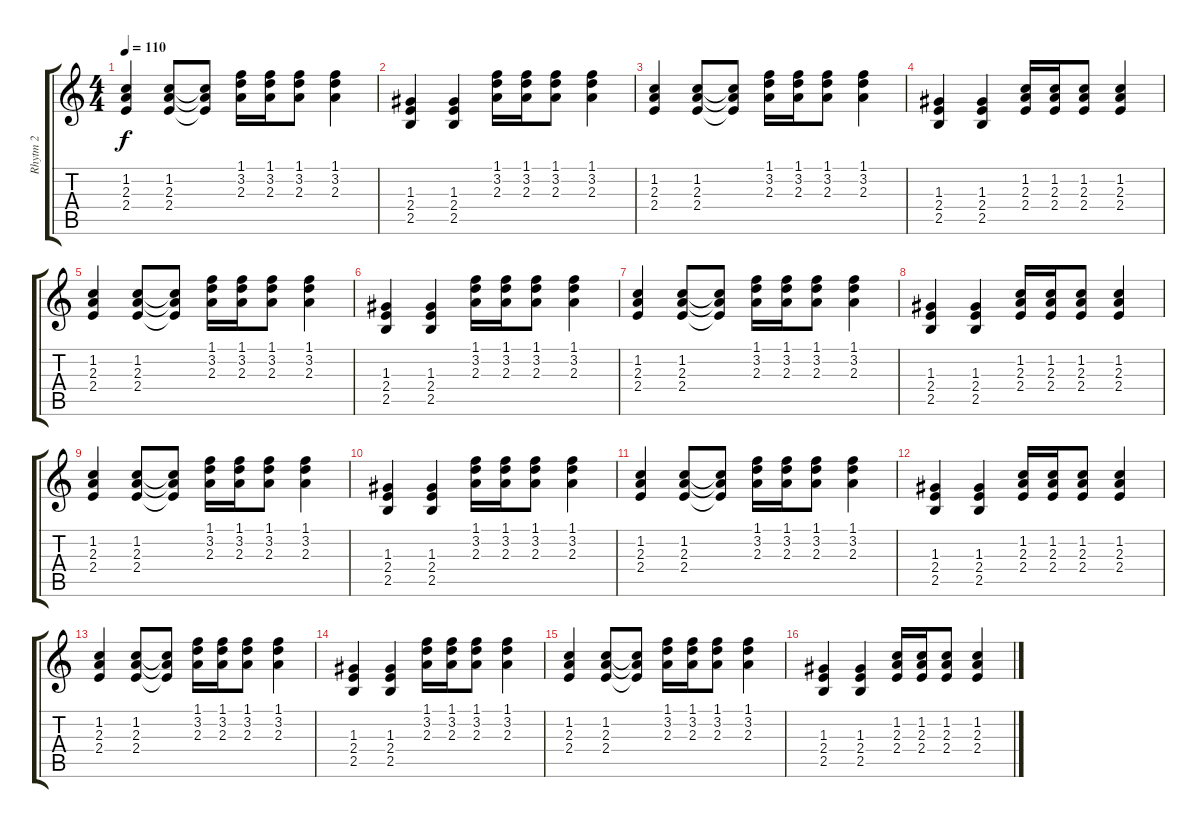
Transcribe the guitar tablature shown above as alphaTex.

\track ("Rhytm 2" "Rhytm 2") {instrument acousticguitarsteel}
\staff {score tabs}
\tuning (E4 B3 G3 D3 A2 E2) {hide}
\ts (4 4)
\tempo 110
\clef g2
\ks c
(1.2 2.3 2.4).4{dy f} (1.2 2.3 2.4).8 (1.2{t} 2.3{t} 2.4{t}).8 (1.1 3.2 2.3).16 (1.1 3.2 2.3).16 (1.1 3.2 2.3).8 (1.1 3.2 2.3).4 |
(1.3 2.4 2.5).4 (1.3 2.4 2.5).4 (1.1 3.2 2.3).16 (1.1 3.2 2.3).16 (1.1 3.2 2.3).8 (1.1 3.2 2.3).4 |
\section ("" "")
(1.2 2.3 2.4).4 (1.2 2.3 2.4).8 (1.2{t} 2.3{t} 2.4{t}).8 (1.1 3.2 2.3).16 (1.1 3.2 2.3).16 (1.1 3.2 2.3).8 (1.1 3.2 2.3).4 |
(1.3 2.4 2.5).4 (1.3 2.4 2.5).4 (1.2 2.3 2.4).16 (1.2 2.3 2.4).16 (1.2 2.3 2.4).8 (1.2 2.3 2.4).4 |
(1.2 2.3 2.4).4 (1.2 2.3 2.4).8 (1.2{t} 2.3{t} 2.4{t}).8 (1.1 3.2 2.3).16 (1.1 3.2 2.3).16 (1.1 3.2 2.3).8 (1.1 3.2 2.3).4 |
(1.3 2.4 2.5).4 (1.3 2.4 2.5).4 (1.1 3.2 2.3).16 (1.1 3.2 2.3).16 (1.1 3.2 2.3).8 (1.1 3.2 2.3).4 |
(1.2 2.3 2.4).4 (1.2 2.3 2.4).8 (1.2{t} 2.3{t} 2.4{t}).8 (1.1 3.2 2.3).16 (1.1 3.2 2.3).16 (1.1 3.2 2.3).8 (1.1 3.2 2.3).4 |
(1.3 2.4 2.5).4 (1.3 2.4 2.5).4 (1.2 2.3 2.4).16 (1.2 2.3 2.4).16 (1.2 2.3 2.4).8 (1.2 2.3 2.4).4 |
(1.2 2.3 2.4).4 (1.2 2.3 2.4).8 (1.2{t} 2.3{t} 2.4{t}).8 (1.1 3.2 2.3).16 (1.1 3.2 2.3).16 (1.1 3.2 2.3).8 (1.1 3.2 2.3).4 |
(1.3 2.4 2.5).4 (1.3 2.4 2.5).4 (1.1 3.2 2.3).16 (1.1 3.2 2.3).16 (1.1 3.2 2.3).8 (1.1 3.2 2.3).4 |
(1.2 2.3 2.4).4 (1.2 2.3 2.4).8 (1.2{t} 2.3{t} 2.4{t}).8 (1.1 3.2 2.3).16 (1.1 3.2 2.3).16 (1.1 3.2 2.3).8 (1.1 3.2 2.3).4 |
(1.3 2.4 2.5).4 (1.3 2.4 2.5).4 (1.2 2.3 2.4).16 (1.2 2.3 2.4).16 (1.2 2.3 2.4).8 (1.2 2.3 2.4).4 |
(1.2 2.3 2.4).4 (1.2 2.3 2.4).8 (1.2{t} 2.3{t} 2.4{t}).8 (1.1 3.2 2.3).16 (1.1 3.2 2.3).16 (1.1 3.2 2.3).8 (1.1 3.2 2.3).4 |
(1.3 2.4 2.5).4 (1.3 2.4 2.5).4 (1.1 3.2 2.3).16 (1.1 3.2 2.3).16 (1.1 3.2 2.3).8 (1.1 3.2 2.3).4 |
(1.2 2.3 2.4).4 (1.2 2.3 2.4).8 (1.2{t} 2.3{t} 2.4{t}).8 (1.1 3.2 2.3).16 (1.1 3.2 2.3).16 (1.1 3.2 2.3).8 (1.1 3.2 2.3).4 |
(1.3 2.4 2.5).4 (1.3 2.4 2.5).4 (1.2 2.3 2.4).16 (1.2 2.3 2.4).16 (1.2 2.3 2.4).8 (1.2 2.3 2.4).4
